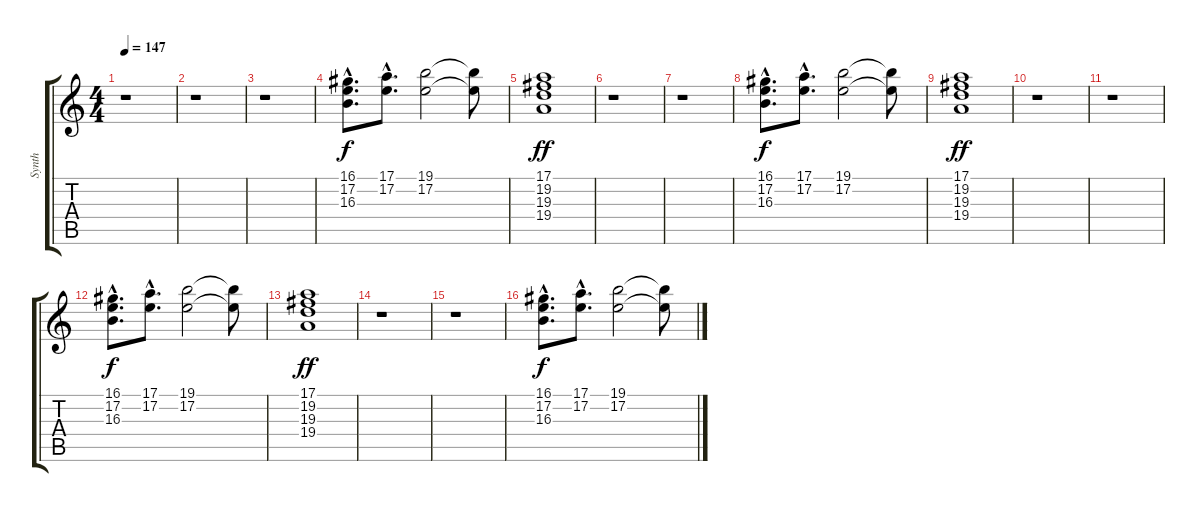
\track ("Synth" "Synth") {instrument lead2sawtooth}
\staff {score tabs}
\tuning (E4 B3 G3 D3 A2 E2) {hide}
\ts (4 4)
\tempo 147
\clef g2
\ks c
r.1{dy f instrument lead2sawtooth} |
r.1 |
r.1 |
(16.1{hac} 17.2{hac} 16.3).8{d} (17.1{hac} 17.2{hac}).8{d} (19.1 17.2).2 (19.1{t} 17.2{t}).8 |
(17.1 19.2 19.3 19.4).1{dy ff} |
r.1 |
r.1 |
(16.1{hac} 17.2{hac} 16.3).8{d dy f} (17.1{hac} 17.2{hac}).8{d} (19.1 17.2).2 (19.1{t} 17.2{t}).8 |
(17.1 19.2 19.3 19.4).1{dy ff} |
r.1 |
r.1 |
(16.1{hac} 17.2{hac} 16.3).8{d dy f} (17.1{hac} 17.2{hac}).8{d} (19.1 17.2).2 (19.1{t} 17.2{t}).8 |
(17.1 19.2 19.3 19.4).1{dy ff} |
r.1 |
r.1 |
(16.1{hac} 17.2{hac} 16.3).8{d dy f} (17.1{hac} 17.2{hac}).8{d} (19.1 17.2).2 (19.1{t} 17.2{t}).8
